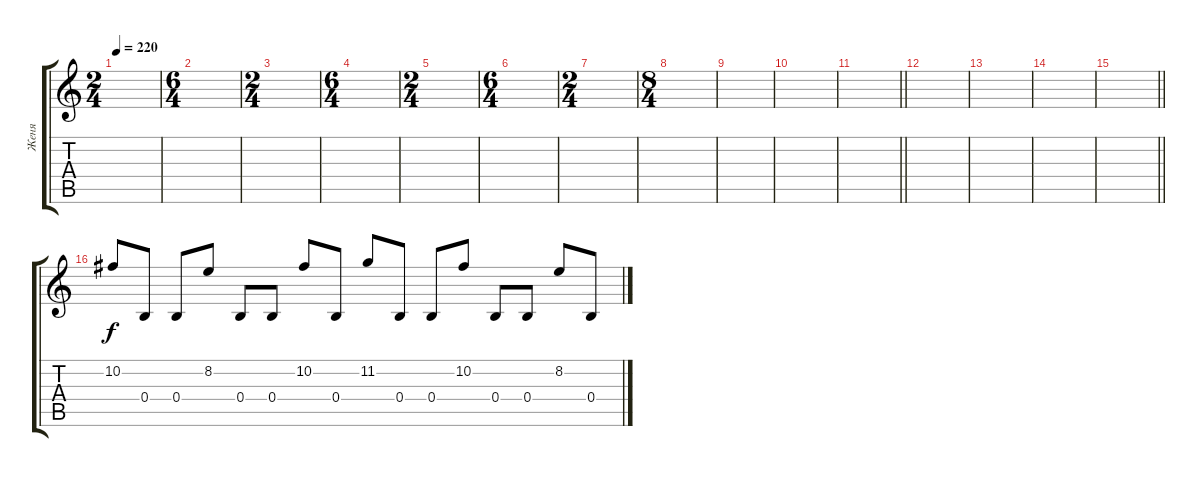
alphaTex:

\track ("Женя" "Женя") {instrument distortionguitar}
\staff {score tabs}
\tuning (Db4 Ab3 E3 B2 Gb2 B1) {hide}
\ts (2 4)
\tempo 220
\clef g2
\ks c
|
\ts (6 4)
|
\ts (2 4)
|
\ts (6 4)
|
\ts (2 4)
|
\ts (6 4)
|
\ts (2 4)
|
\ts (8 4)
|
|
|
\barLineRight lightlight
|
|
|
|
\barLineRight lightlight
|
10.2.8{volume 14} 0.4.8 0.4.8 8.2.8 0.4.8 0.4.8 10.2.8 0.4.8 11.2.8 0.4.8 0.4.8 10.2.8 0.4.8 0.4.8 8.2.8 0.4.8
